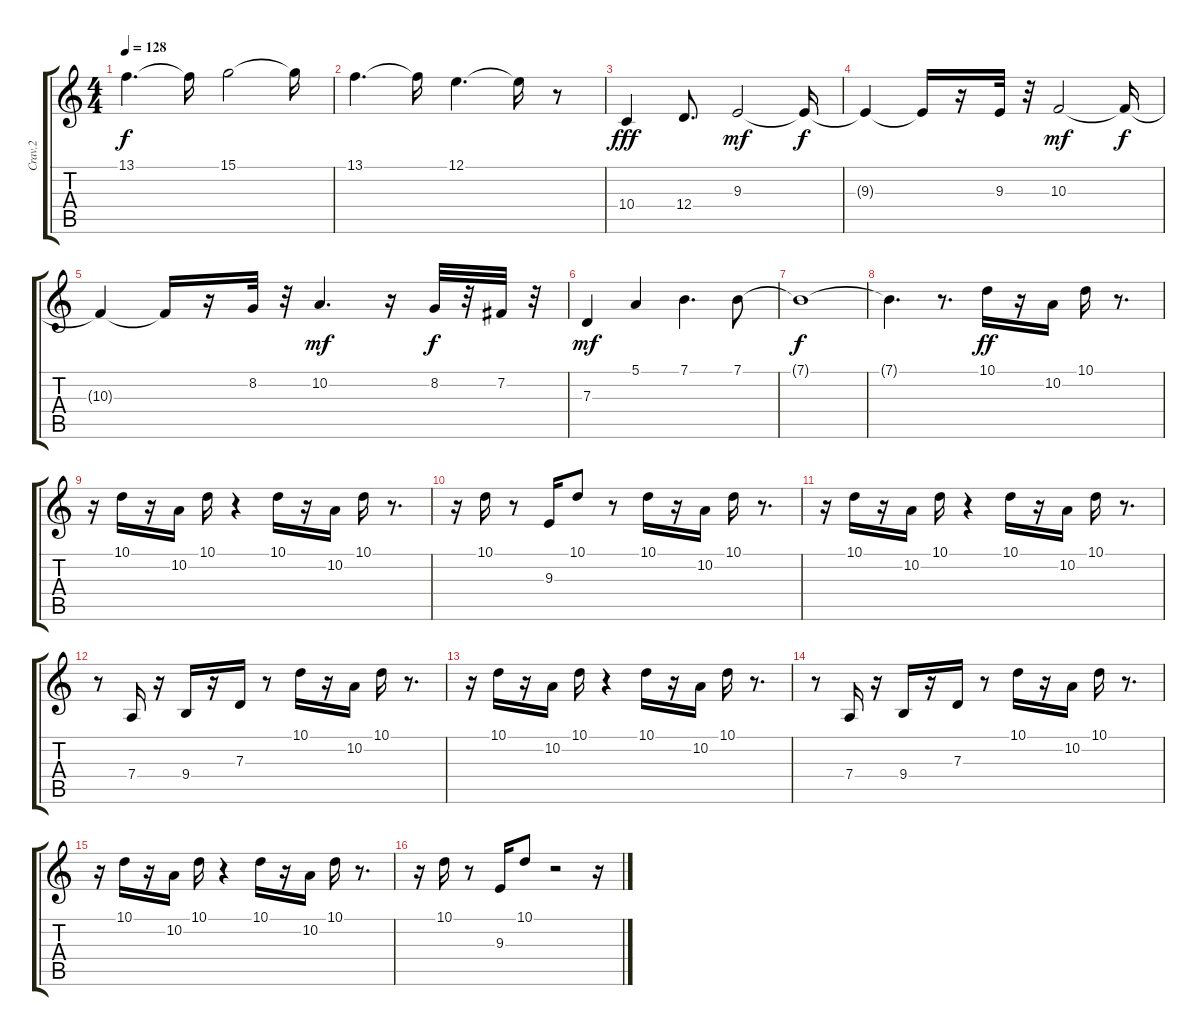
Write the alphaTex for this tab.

\track ("Crav.2                              " "Crav.2    ") {instrument harpsichord}
\staff {score tabs}
\tuning (E4 B3 G3 D3 A2 E2) {hide}
\ts (4 4)
\tempo 128
\clef g2
\ks c
13.1{t}.4{d dy f} 13.1{t}.16 15.1.2 15.1{t}.16 |
13.1.4{d} 13.1{t}.16 12.1.4{d} 12.1{t}.16 r.8 |
10.4.4{dy fff volume 8 balance 8 instrument synthbrass1} 12.4.8{d} 9.3.2{dy mf volume 10 balance 16 instrument stringensemble1} 9.3{t}.16{dy f} |
9.3{t}.4 9.3{t}.16 r.16 9.3.32 r.32 10.3.2{dy mf} 10.3{t}.16{dy f} |
10.3{t}.4 10.3{t}.16 r.16 8.2.32 r.32 10.2.4{d dy mf} r.16 8.2.32{dy f} r.32 7.2.32 r.32 |
7.3.4{dy mf} 5.1.4 7.1.4{d} 7.1.8 |
7.1{t}.1{dy f} |
7.1{t}.4{d} r.8{d} 10.1.16{dy ff volume 6 instrument clavinet} r.16 10.2.16 10.1.16 r.8{d} |
r.16 10.1.16 r.16 10.2.16 10.1.16 r.4 10.1.16 r.16 10.2.16 10.1.16 r.8{d} |
r.16 10.1.16 r.8 9.3.16 10.1.8 r.8 10.1.16{volume 6 instrument clavinet} r.16 10.2.16 10.1.16 r.8{d} |
r.16 10.1.16 r.16 10.2.16 10.1.16 r.4 10.1.16 r.16 10.2.16 10.1.16 r.8{d} |
r.8 7.4.16{volume 9 balance 16 instrument harpsichord} r.16 9.4.16 r.16 7.3.16 r.8 10.1.16{volume 6 instrument clavinet} r.16 10.2.16 10.1.16 r.8{d} |
r.16 10.1.16 r.16 10.2.16 10.1.16 r.4 10.1.16 r.16 10.2.16 10.1.16 r.8{d} |
r.8 7.4.16{volume 9 balance 16 instrument harpsichord} r.16 9.4.16 r.16 7.3.16 r.8 10.1.16{volume 6 instrument clavinet} r.16 10.2.16 10.1.16 r.8{d} |
r.16 10.1.16 r.16 10.2.16 10.1.16 r.4 10.1.16 r.16 10.2.16 10.1.16 r.8{d} |
r.16 10.1.16 r.8 9.3.16 10.1.8 r.2 r.16
